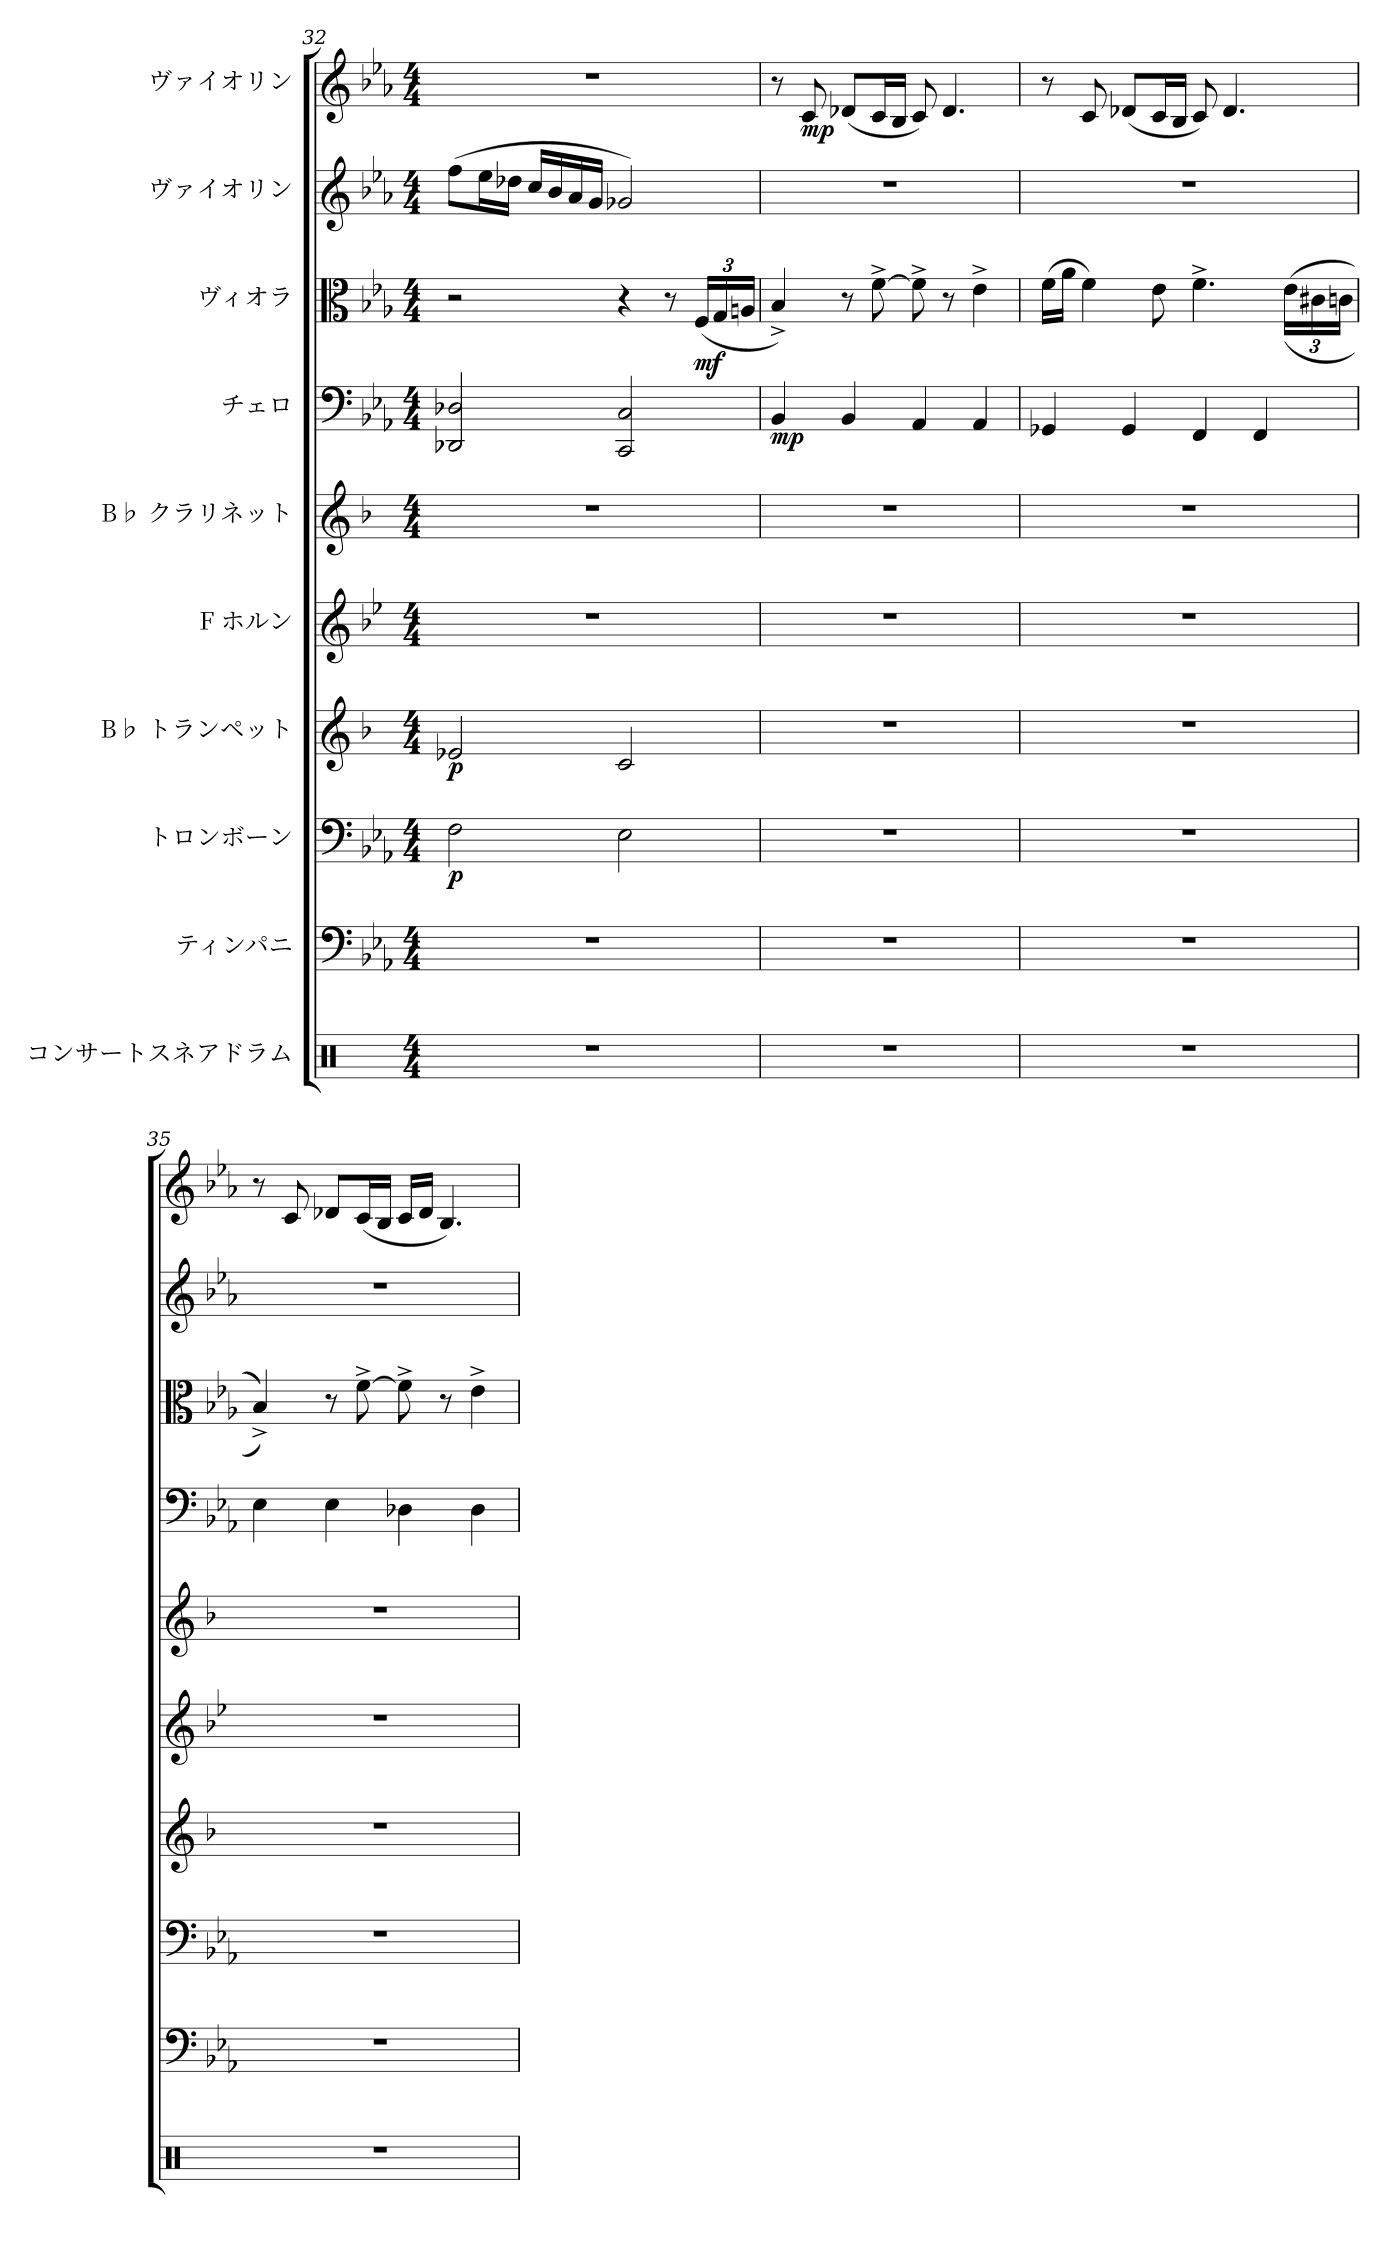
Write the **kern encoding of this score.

**kern	**kern	**kern	**dynam	**kern	**dynam	**kern	**kern	**kern	**dynam	**kern	**dynam	**kern	**kern	**dynam
*part10	*part9	*part8	*part8	*part7	*part7	*part6	*part5	*part4	*part4	*part3	*part3	*part2	*part1	*part1
*staff10	*staff9	*staff8	*staff8	*staff7	*staff7	*staff6	*staff5	*staff4	*staff4	*staff3	*staff3	*staff2	*staff1	*staff1
*I"コンサートスネアドラム	*I"ティンパニ	*I"トロンボーン	*	*I"B♭ トランペット	*	*I"F ホルン	*I"B♭ クラリネット	*I"チェロ	*	*I"ヴィオラ	*	*I"ヴァイオリン	*I"ヴァイオリン	*
!!LO:PB:g=z
*clefX	*clefF4	*clefF4	*	*clefG2	*	*clefG2	*clefG2	*clefF4	*	*clefC3	*	*clefG2	*clefG2	*
*	*	*	*	*ITrd1c2	*	*ITrd4c7	*ITrd1c2	*	*	*	*	*	*	*
*k[]	*k[b-e-a-]	*k[b-e-a-]	*	*k[b-e-a-]	*	*k[b-e-a-]	*k[b-e-a-]	*k[b-e-a-]	*	*k[b-e-a-]	*	*k[b-e-a-]	*k[b-e-a-]	*
*M4/4	*M4/4	*M4/4	*	*M4/4	*	*M4/4	*M4/4	*M4/4	*	*M4/4	*	*M4/4	*M4/4	*
=32	=32	=32	=32	=32	=32	=32	=32	=32	=32	=32	=32	=32	=32	=32
!	!	!	!LO:DY:b	!	!LO:DY:b	!	!	!	!	!	!	!	!	!
1r	1r	2F\	p	2d-X/	p	1r	1r	2DD-X/ 2D-X/	.	2r	.	(>8ff\L	1r	.
.	.	.	.	.	.	.	.	.	.	.	.	16ee-\L	.	.
.	.	.	.	.	.	.	.	.	.	.	.	16dd-X\JJ	.	.
.	.	.	.	.	.	.	.	.	.	.	.	16cc/LL	.	.
.	.	.	.	.	.	.	.	.	.	.	.	16b-/	.	.
.	.	.	.	.	.	.	.	.	.	.	.	16a-/	.	.
.	.	.	.	.	.	.	.	.	.	.	.	16g/JJ	.	.
.	.	2E-\	.	2B-/	.	.	.	2CC/ 2C/	.	4r	.	2g-X/)	.	.
.	.	.	.	.	.	.	.	.	.	8r	.	.	.	.
*	*	*	*	*	*	*	*	*	*	*Xbrackettup	*	*	*	*
!	!	!	!	!	!	!	!	!	!	!	!LO:DY:b	!	!	!
.	.	.	.	.	.	.	.	.	.	(<24F/LL	mf	.	.	.
.	.	.	.	.	.	.	.	.	.	24G/	.	.	.	.
.	.	.	.	.	.	.	.	.	.	24An/JJ	.	.	.	.
=33	=33	=33	=33	=33	=33	=33	=33	=33	=33	=33	=33	=33	=33	=33
!	!	!	!	!	!	!	!	!	!LO:DY:b	!	!	!	!	!
1r	1r	1r	.	1r	.	1r	1r	4BB-/	mp	4B-^/)	.	1r	8r	.
!	!	!	!	!	!	!	!	!	!	!	!	!	!	!LO:DY:b
.	.	.	.	.	.	.	.	.	.	.	.	.	8c/	mp
.	.	.	.	.	.	.	.	4BB-/	.	8r	.	.	(<8d-X/L	.
.	.	.	.	.	.	.	.	.	.	[8f^\	.	.	16c/L	.
.	.	.	.	.	.	.	.	.	.	.	.	.	16B-/JJ	.
.	.	.	.	.	.	.	.	4AA-/	.	8f^\]	.	.	8c/)	.
.	.	.	.	.	.	.	.	.	.	8r	.	.	4.d-/	.
.	.	.	.	.	.	.	.	4AA-/	.	4e-^\	.	.	.	.
=34	=34	=34	=34	=34	=34	=34	=34	=34	=34	=34	=34	=34	=34	=34
1r	1r	1r	.	1r	.	1r	1r	4GG-X/	.	(>16f\LL	.	1r	8r	.
.	.	.	.	.	.	.	.	.	.	16a-\JJ	.	.	.	.
.	.	.	.	.	.	.	.	.	.	4f\)	.	.	8c/	.
.	.	.	.	.	.	.	.	4GG-/	.	.	.	.	(<8d-X/L	.
.	.	.	.	.	.	.	.	.	.	8e-\	.	.	16c/L	.
.	.	.	.	.	.	.	.	.	.	.	.	.	16B-/JJ	.
.	.	.	.	.	.	.	.	4FF/	.	4.f^\	.	.	8c/)	.
.	.	.	.	.	.	.	.	.	.	.	.	.	4.d-/	.
.	.	.	.	.	.	.	.	4FF/	.	.	.	.	.	.
.	.	.	.	.	.	.	.	.	.	(>(>24e-\LL	.	.	.	.
.	.	.	.	.	.	.	.	.	.	24c#X\	.	.	.	.
.	.	.	.	.	.	.	.	.	.	24cn\JJ	.	.	.	.
!!LO:PB:g=z
=35	=35	=35	=35	=35	=35	=35	=35	=35	=35	=35	=35	=35	=35	=35
1r	1r	1r	.	1r	.	1r	1r	4E-\	.	4B-^/))	.	1r	8r	.
.	.	.	.	.	.	.	.	.	.	.	.	.	8c/	.
.	.	.	.	.	.	.	.	4E-\	.	8r	.	.	8d-X/L	.
.	.	.	.	.	.	.	.	.	.	[8f^\	.	.	(<16c/L	.
.	.	.	.	.	.	.	.	.	.	.	.	.	16B-/JJ	.
.	.	.	.	.	.	.	.	4D-X\	.	8f^\]	.	.	16c/LL	.
.	.	.	.	.	.	.	.	.	.	.	.	.	16d-/JJ	.
.	.	.	.	.	.	.	.	.	.	8r	.	.	4.B-/)	.
.	.	.	.	.	.	.	.	4D-\	.	4e-^\	.	.	.	.
=	=	=	=	=	=	=	=	=	=	=	=	=	=	=
*-	*-	*-	*-	*-	*-	*-	*-	*-	*-	*-	*-	*-	*-	*-
